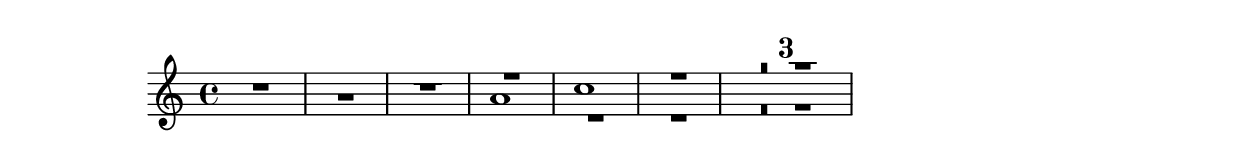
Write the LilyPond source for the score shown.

\version "2.11.42"
\header {
  lsrtags = "rhythms,tweaks-and-overrides"
  texidoc = "
Unlike ordinary rests, there is no predefined command
to change the vertical position on the staff of a multi-measure
rest symbol of either form by attaching it to a note.  However,
in polyphonic music multi-measure rests in odd-numbered and
even-numbered voices are vertically separated.  The positioning
of multi-measure rests can be controlled as follows:
 "
  doctitle = "Positioning multi-measure rests"
}

\relative c'' {
  % Multi-measure rests by default are set under the second line
  R1
  % They can be moved with an override
  \override MultiMeasureRest #'staff-position = #-2
  R1
  % A value of 0 is the default position;
  % the following trick moves the rest to the center line
  \override MultiMeasureRest #'staff-position = #-0.01
  R1
  % Multi-measure rests in odd-numbered voices are under the top line
  << { R1 } \\ { a1 } >>
  % Multi-measure rests in even-numbered voices are under the bottom line
  << { c1 } \\ { R1 } >>
  % They remain separated even in empty measures
  << { R1 } \\ { R1 } >>
  % This brings them together even though there are two voices
  \compressFullBarRests
  <<
    \revert MultiMeasureRest #'staff-position
    { R1*3 }
    \\
    \revert MultiMeasureRest #'staff-position
    { R1*3 }
  >>
}
